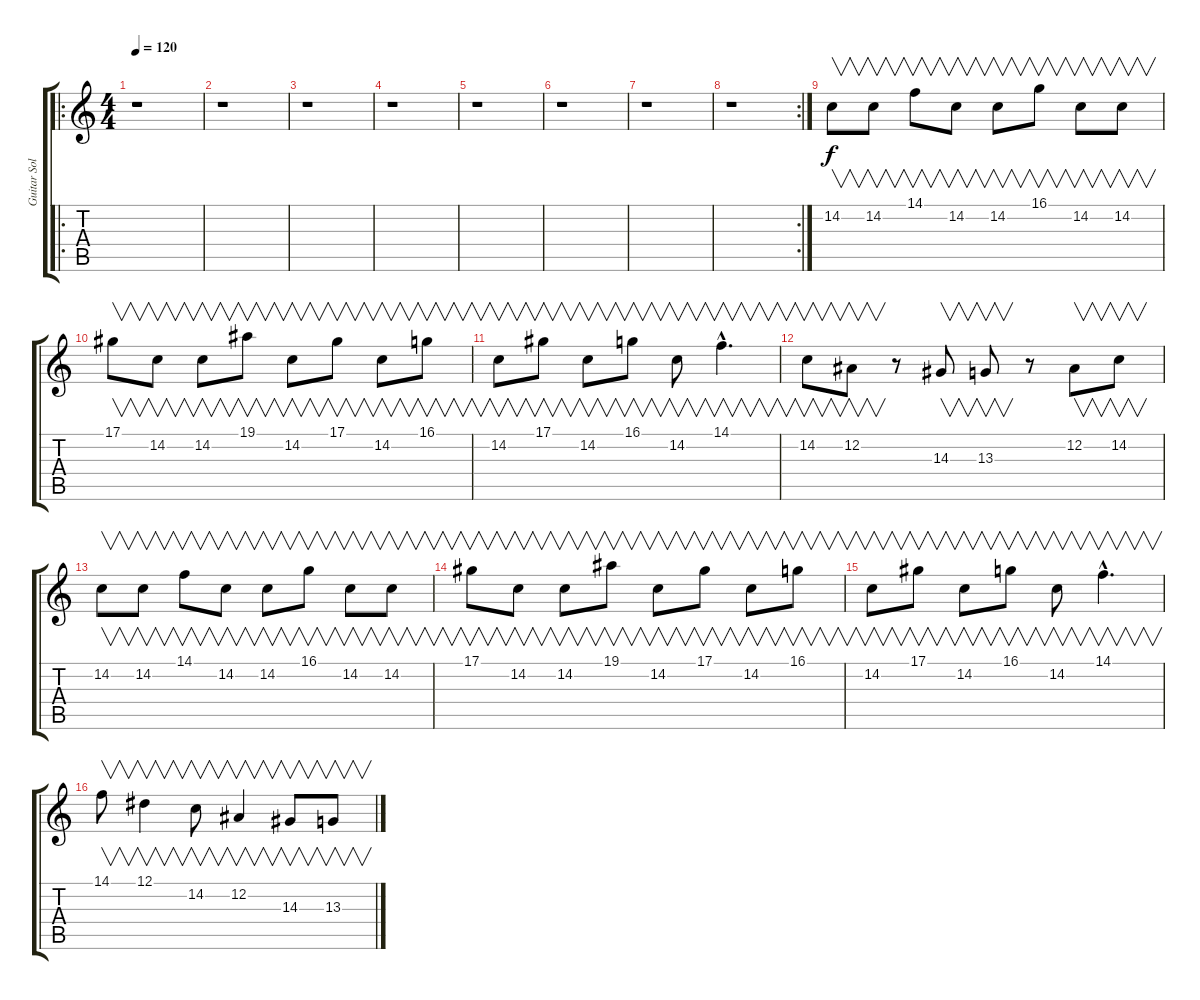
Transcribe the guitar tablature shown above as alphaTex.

\track ("Guitar Solo" "Guitar Sol") {instrument lead1square}
\staff {score tabs}
\tuning (Eb4 Bb3 Gb3 Db3 Ab2 Db2) {hide}
\ro
\ts (4 4)
\tempo 120
\clef g2
\ks c
r.1{dy f} |
r.1 |
r.1 |
r.1 |
r.1 |
r.1 |
r.1 |
\rc 2
r.1 |
14.2.8{v} 14.2.8{v} 14.1.8{v} 14.2.8{v} 14.2.8{v} 16.1.8{v} 14.2.8{v} 14.2.8{v} |
17.1.8{v} 14.2.8{v} 14.2.8{v} 19.1.8{v} 14.2.8{v} 17.1.8{v} 14.2.8{v} 16.1.8{v} |
14.2.8{v} 17.1.8{v} 14.2.8{v} 16.1.8{v} 14.2.8{v} 14.1{hac}.4{v d} |
14.2.8{v} 12.2.8{v} r.8 14.3.8{v} 13.3.8{v} r.8 12.2.8{v} 14.2.8{v} |
14.2.8{v} 14.2.8{v} 14.1.8{v} 14.2.8{v} 14.2.8{v} 16.1.8{v} 14.2.8{v} 14.2.8{v} |
17.1.8{v} 14.2.8{v} 14.2.8{v} 19.1.8{v} 14.2.8{v} 17.1.8{v} 14.2.8{v} 16.1.8{v} |
14.2.8{v} 17.1.8{v} 14.2.8{v} 16.1.8{v} 14.2.8{v} 14.1{hac}.4{v d} |
14.1.8{v} 12.1.4{v} 14.2.8{v} 12.2.4{v} 14.3.8{v} 13.3.8{v}
